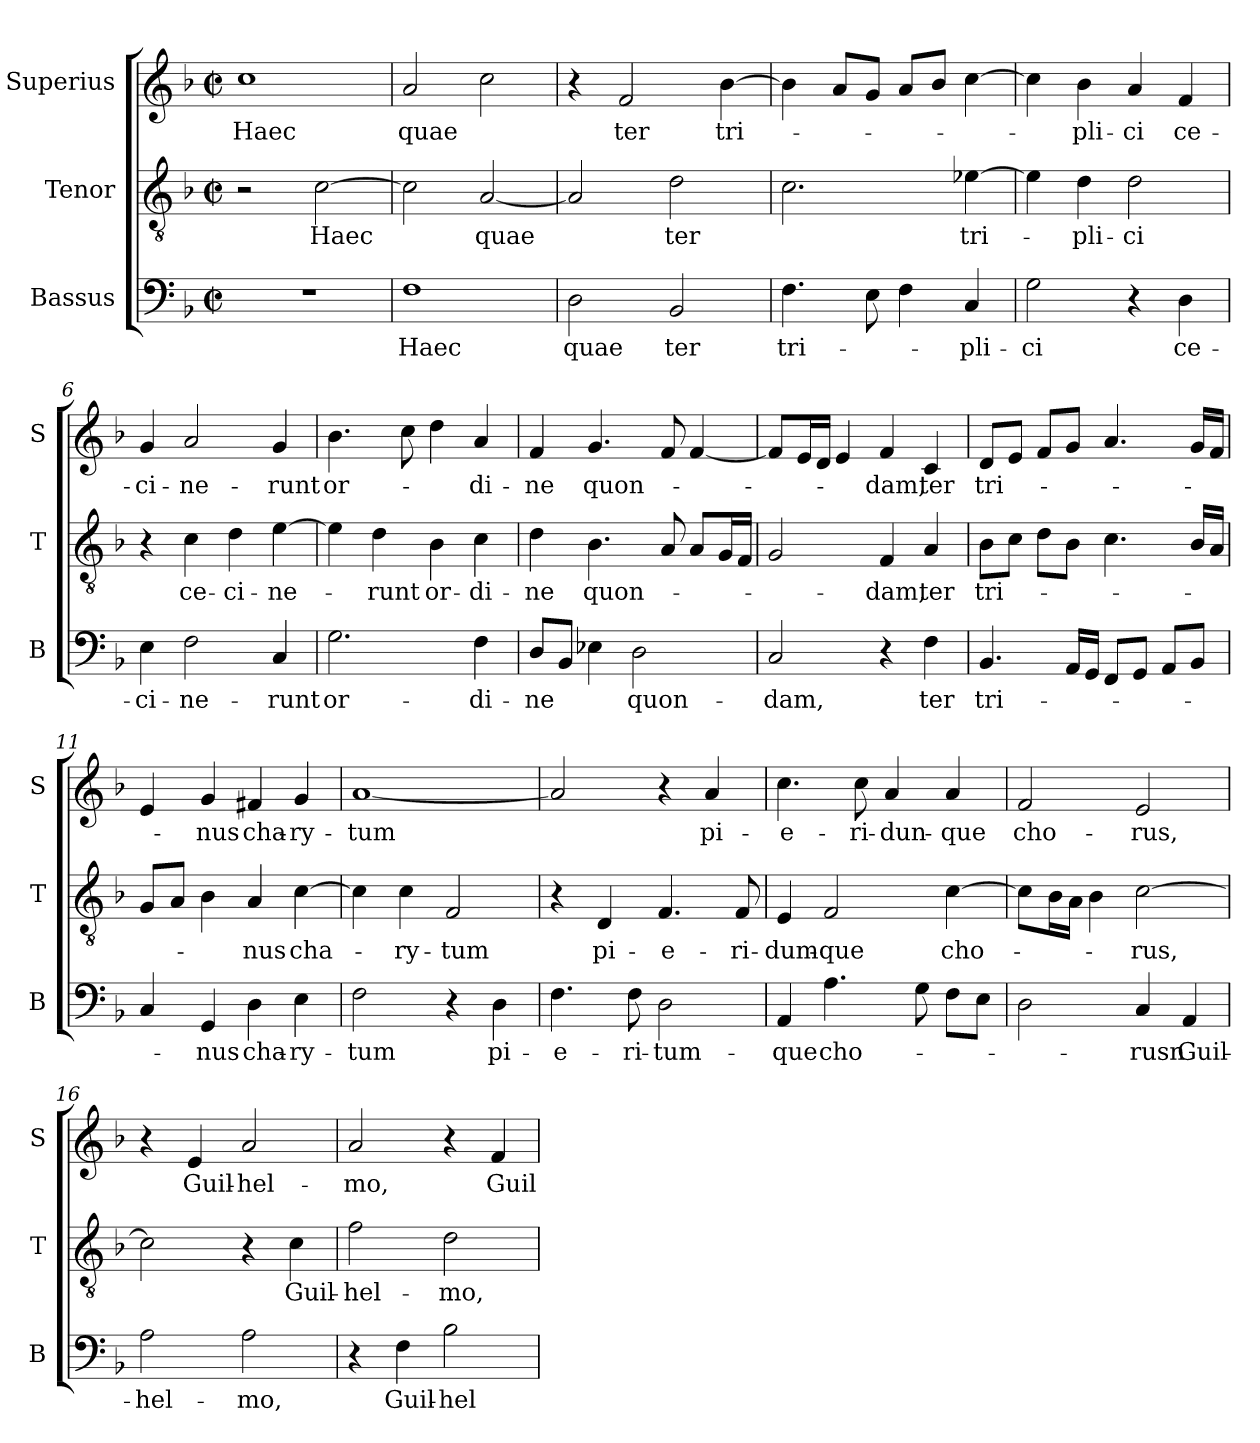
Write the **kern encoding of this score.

**kern	**text	**kern	**text	**kern	**text
*part3	*part3	*part2	*part2	*part1	*part1
*staff3	*staff3	*staff2	*staff2	*staff1	*staff1
*I"Bassus	*	*I"Tenor	*	*I"Superius	*
*I'B	*	*I'T	*	*I'S	*
*clefF4	*	*clefGv2	*	*clefG2	*
*k[b-]	*	*k[b-]	*	*k[b-]	*
*F:	*	*F:	*	*F:	*
*M2/2	*	*M2/2	*	*M2/2	*
*met(c|)	*	*met(c|)	*	*met(c|)	*
=1	=1	=1	=1	=1	=1
!	!	!	!	!	!LO:LY:b
1r	.	2r	.	1cc	Haec
!	!	!	!LO:LY:b	!	!
.	.	[2c\	Haec	.	.
=2	=2	=2	=2	=2	=2
!	!LO:LY:b	!	!	!	!LO:LY:b
1F	Haec	2c\]	.	2a/	quae
!	!	!	!LO:LY:b	!	!
.	.	[2A/	quae	2cc\	.
=3	=3	=3	=3	=3	=3
!	!LO:LY:b	!	!	!	!
2D\	quae	2A/]	.	4r	.
!	!	!	!	!	!LO:LY:b
.	.	.	.	2f/	ter
!	!LO:LY:b	!	!LO:LY:b	!	!
2BB-/	ter	2d\	ter	.	.
!	!	!	!	!	!LO:LY:b
.	.	.	.	[4b-\	tri-
=4	=4	=4	=4	=4	=4
!	!LO:LY:b	!	!	!	!
4.F\	tri-	2.c\	.	4b-\]	.
.	.	.	.	8a/L	.
8E\	.	.	.	8g/J	.
4F\	.	.	.	8a/L	.
.	.	.	.	8b-/J	.
!	!LO:LY:b	!	!LO:LY:b	!	!
4C/	-pli-	[4e-X\	tri-	[4cc\	.
=5	=5	=5	=5	=5	=5
!	!LO:LY:b	!	!	!	!
2G\	-ci	4e-\]	.	4cc\]	.
!	!	!	!LO:LY:b	!	!LO:LY:b
.	.	4d\	-pli-	4b-\	-pli-
!	!	!	!LO:LY:b	!	!LO:LY:b
4r	.	2d\	-ci	4a/	-ci
!	!LO:LY:b	!	!	!	!LO:LY:b
4D\	ce-	.	.	4f/	ce-
!!LO:LB:g=z
=6	=6	=6	=6	=6	=6
!	!LO:LY:b	!	!	!	!LO:LY:b
4E\	-ci-	4r	.	4g/	-ci-
!	!LO:LY:b	!	!LO:LY:b	!	!LO:LY:b
2F\	-ne-	4c\	ce-	2a/	-ne-
!	!	!	!LO:LY:b	!	!
.	.	4d\	-ci-	.	.
!	!LO:LY:b	!	!LO:LY:b	!	!LO:LY:b
4C/	-runt	[4e\	-ne-	4g/	-runt
=7	=7	=7	=7	=7	=7
!	!LO:LY:b	!	!	!	!LO:LY:b
2.G\	or-	4e\]	.	4.b-\	or-
!	!	!	!LO:LY:b	!	!
.	.	4d\	-runt	.	.
.	.	.	.	8cc\	.
!	!	!	!LO:LY:b	!	!
.	.	4B-\	or-	4dd\	.
!	!LO:LY:b	!	!LO:LY:b	!	!LO:LY:b
4F\	-di-	4c\	-di-	4a/	-di-
=8	=8	=8	=8	=8	=8
!	!LO:LY:b	!	!LO:LY:b	!	!LO:LY:b
8D/L	-ne	4d\	-ne	4f/	-ne
8BB-/J	.	.	.	.	.
!	!	!	!LO:LY:b	!	!LO:LY:b
4E-X\	.	4.B-\	quon-	4.g/	quon-
!	!LO:LY:b	!	!	!	!
2D\	quon-	.	.	.	.
.	.	8A/	.	8f/	.
.	.	8A/L	.	[4f/	.
.	.	16G/L	.	.	.
.	.	16F/JJ	.	.	.
=9	=9	=9	=9	=9	=9
!	!LO:LY:b	!	!	!	!
2C/	-dam,	2G/	.	8f/L]	.
.	.	.	.	16e/L	.
.	.	.	.	16d/JJ	.
.	.	.	.	4e/	.
!	!	!	!LO:LY:b	!	!LO:LY:b
4r	.	4F/	-dam,	4f/	-dam,
!	!LO:LY:b	!	!LO:LY:b	!	!LO:LY:b
4F\	ter	4A/	ter	4c/	ter
=10	=10	=10	=10	=10	=10
!	!LO:LY:b	!	!LO:LY:b	!	!LO:LY:b
4.BB-/	tri-	8B-\L	tri-	8d/L	tri-
.	.	8c\J	.	8e/J	.
.	.	8d\L	.	8f/L	.
16AA/LL	.	8B-\J	.	8g/J	.
16GG/JJ	.	.	.	.	.
8FF/L	.	4.c\	.	4.a/	.
8GG/J	.	.	.	.	.
8AA/L	.	.	.	.	.
8BB-/J	.	16B-/LL	.	16g/LL	.
.	.	16A/JJ	.	16f/JJ	.
!!LO:LB:g=z
=11	=11	=11	=11	=11	=11
4C/	.	8G/L	.	4e/	.
.	.	8A/J	.	.	.
!	!LO:LY:b	!	!	!	!LO:LY:b
4GG/	-nus	4B-\	.	4g/	-nus
!	!LO:LY:b	!	!LO:LY:b	!	!LO:LY:b
4D\	cha-	4A/	-nus	4f#X/	cha-
!	!LO:LY:b	!	!LO:LY:b	!	!LO:LY:b
4E\	-ry-	[4c\	cha-	4g/	-ry-
=12	=12	=12	=12	=12	=12
!	!LO:LY:b	!	!	!	!LO:LY:b
2F\	-tum	4c\]	.	[1a	-tum
!	!	!	!LO:LY:b	!	!
.	.	4c\	-ry-	.	.
!	!	!	!LO:LY:b	!	!
4r	.	2F/	-tum	.	.
!	!LO:LY:b	!	!	!	!
4D\	pi-	.	.	.	.
=13	=13	=13	=13	=13	=13
!	!LO:LY:b	!	!	!	!
4.F\	-e-	4r	.	2a/]	.
!	!	!	!LO:LY:b	!	!
.	.	4D/	pi-	.	.
!	!LO:LY:b	!	!	!	!
8F\	-ri-	.	.	.	.
!	!LO:LY:b	!	!LO:LY:b	!	!
2D\	-tum-	4.F/	-e-	4r	.
!	!	!	!	!	!LO:LY:b
.	.	.	.	4a/	pi-
!	!	!	!LO:LY:b	!	!
.	.	8F/	-ri-	.	.
=14	=14	=14	=14	=14	=14
!	!LO:LY:b	!	!LO:LY:b	!	!LO:LY:b
4AA/	-que	4E/	-dum-	4.cc\	-e-
!	!LO:LY:b	!	!LO:LY:b	!	!
4.A\	cho-	2F/	-que	.	.
!	!	!	!	!	!LO:LY:b
.	.	.	.	8cc\	-ri-
!	!	!	!	!	!LO:LY:b
.	.	.	.	4a/	-dun-
8G\	.	.	.	.	.
!	!	!	!LO:LY:b	!	!LO:LY:b
8F\L	.	[4c\	cho-	4a/	-que
8E\J	.	.	.	.	.
=15	=15	=15	=15	=15	=15
!	!	!	!	!	!LO:LY:b
2D\	.	8c\L]	.	2f/	cho-
.	.	16B-\L	.	.	.
.	.	16A\JJ	.	.	.
.	.	4B-\	.	.	.
!	!LO:LY:b	!	!LO:LY:b	!	!LO:LY:b
4C/	-rusn	[2c\	-rus,	2e/	-rus,
!	!LO:LY:b	!	!	!	!
4AA/	Guil-	.	.	.	.
!!LO:PB:g=z
=16	=16	=16	=16	=16	=16
!	!LO:LY:b	!	!	!	!
2A\	-hel-	2c\]	.	4r	.
!	!	!	!	!	!LO:LY:b
.	.	.	.	4e/	Guil-
!	!LO:LY:b	!	!	!	!LO:LY:b
2A\	-mo,	4r	.	2a/	-hel-
!	!	!	!LO:LY:b	!	!
.	.	4c\	Guil-	.	.
=17	=17	=17	=17	=17	=17
!	!	!	!LO:LY:b	!	!LO:LY:b
4r	.	2f\	-hel-	2a/	-mo,
!	!LO:LY:b	!	!	!	!
4F\	Guil-	.	.	.	.
!	!LO:LY:b	!	!LO:LY:b	!	!
2B-\	-hel-	2d\	-mo,	4r	.
!	!	!	!	!	!LO:LY:b
.	.	.	.	4f/	Guil-
=	=	=	=	=	=
*-	*-	*-	*-	*-	*-
